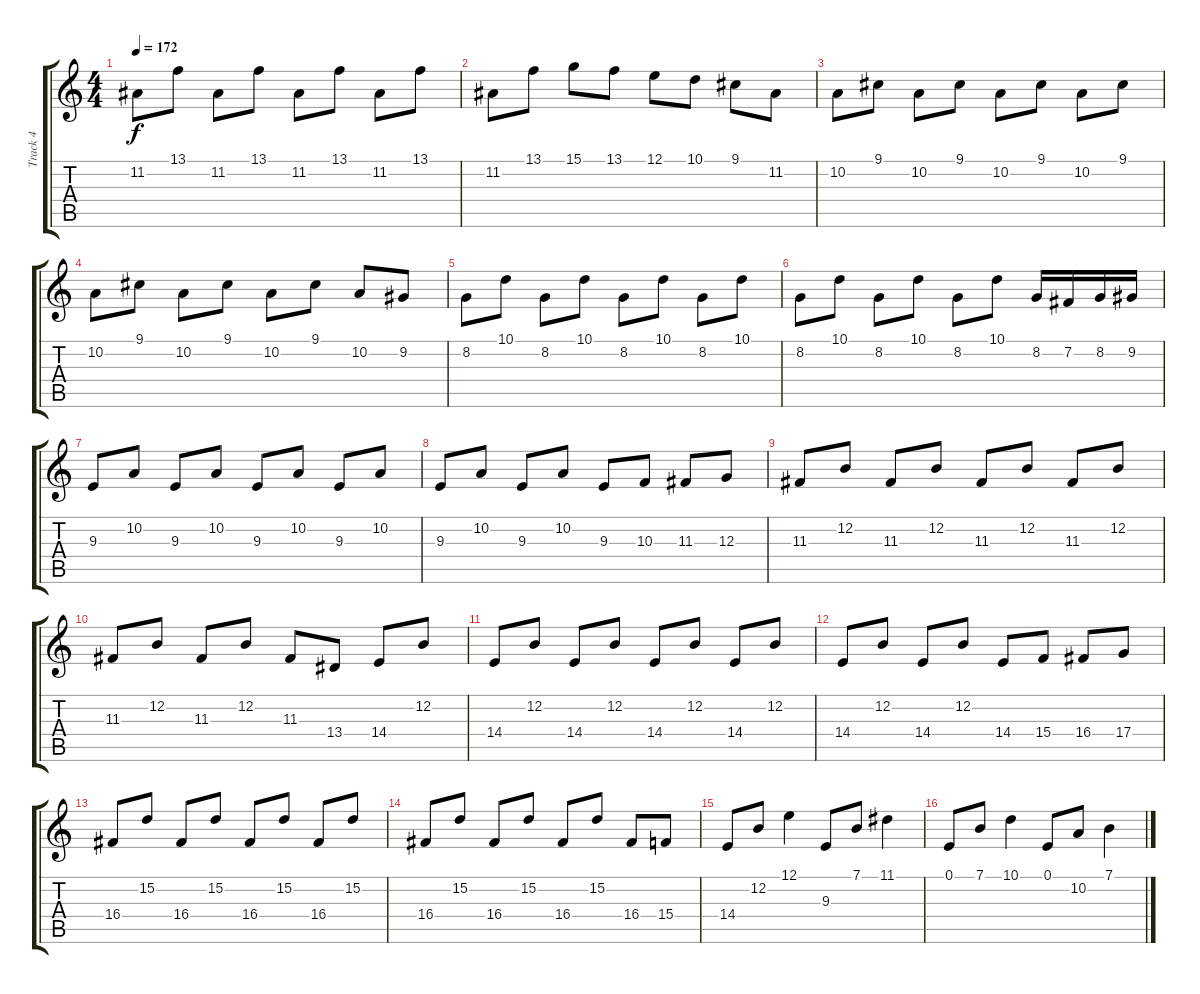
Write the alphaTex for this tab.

\track ("Track 4" "Track 4") {instrument lead2sawtooth}
\staff {score tabs}
\tuning (E4 B3 G3 D3 A2 E2) {hide}
\ts (4 4)
\tempo 172
\clef g2
\ks c
11.2.8{dy f} 13.1.8 11.2.8 13.1.8 11.2.8 13.1.8 11.2.8 13.1.8 |
11.2.8 13.1.8 15.1.8 13.1.8 12.1.8 10.1.8 9.1.8 11.2.8 |
10.2.8 9.1.8 10.2.8 9.1.8 10.2.8 9.1.8 10.2.8 9.1.8 |
10.2.8 9.1.8 10.2.8 9.1.8 10.2.8 9.1.8 10.2.8 9.2.8 |
8.2.8 10.1.8 8.2.8 10.1.8 8.2.8 10.1.8 8.2.8 10.1.8 |
8.2.8 10.1.8 8.2.8 10.1.8 8.2.8 10.1.8 8.2.16 7.2.16 8.2.16 9.2.16 |
9.3.8 10.2.8 9.3.8 10.2.8 9.3.8 10.2.8 9.3.8 10.2.8 |
9.3.8 10.2.8 9.3.8 10.2.8 9.3.8 10.3.8 11.3.8 12.3.8 |
11.3.8 12.2.8 11.3.8 12.2.8 11.3.8 12.2.8 11.3.8 12.2.8 |
11.3.8 12.2.8 11.3.8 12.2.8 11.3.8 13.4.8 14.4.8 12.2.8 |
14.4.8 12.2.8 14.4.8 12.2.8 14.4.8 12.2.8 14.4.8 12.2.8 |
14.4.8 12.2.8 14.4.8 12.2.8 14.4.8 15.4.8 16.4.8 17.4.8 |
16.4.8 15.2.8 16.4.8 15.2.8 16.4.8 15.2.8 16.4.8 15.2.8 |
16.4.8 15.2.8 16.4.8 15.2.8 16.4.8 15.2.8 16.4.8 15.4.8 |
14.4.8 12.2.8 12.1.4 9.3.8 7.1.8 11.1.4 |
0.1.8 7.1.8 10.1.4 0.1.8 10.2.8 7.1.4
